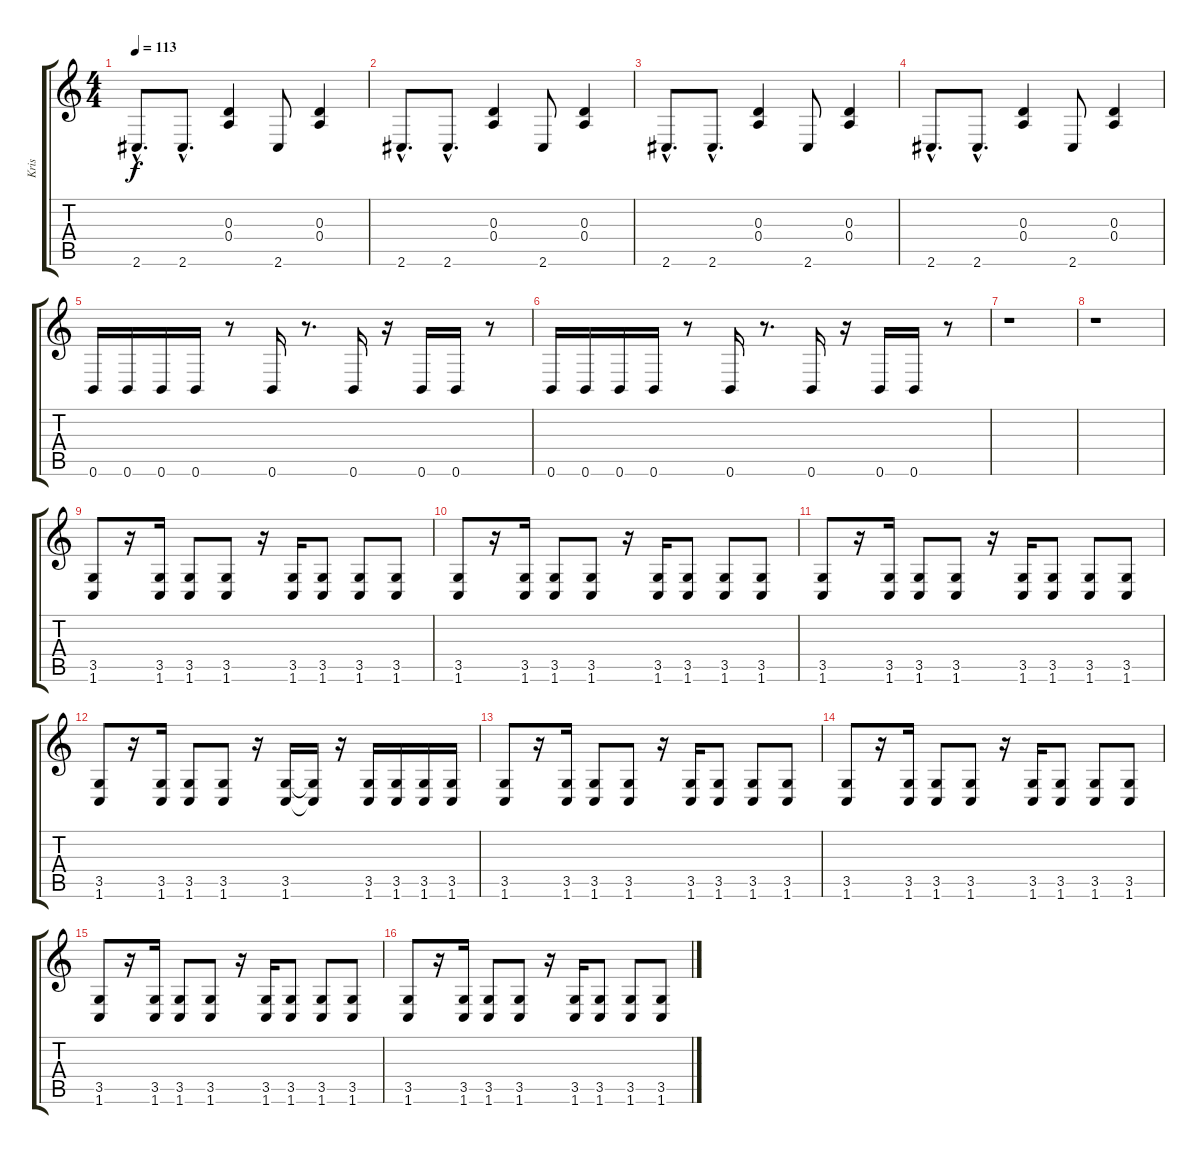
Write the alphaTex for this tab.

\track ("Kris" "Kris") {instrument distortionguitar}
\staff {score tabs}
\tuning (B3 Gb3 D3 A2 E2 B1) {hide}
\ts (4 4)
\tempo 113
\clef g2
\ks c
2.6{hac}.8{d dy f} 2.6{hac}.8{d} (0.3 0.4).4 2.6.8 (0.3 0.4).4 |
2.6{hac}.8{d} 2.6{hac}.8{d} (0.3 0.4).4 2.6.8 (0.3 0.4).4 |
2.6{hac}.8{d} 2.6{hac}.8{d} (0.3 0.4).4 2.6.8 (0.3 0.4).4 |
2.6{hac}.8{d} 2.6{hac}.8{d} (0.3 0.4).4 2.6.8 (0.3 0.4).4 |
0.6.16 0.6.16 0.6.16 0.6.16 r.8 0.6.16 r.8{d} 0.6.16 r.16 0.6.16 0.6.16 r.8 |
0.6.16 0.6.16 0.6.16 0.6.16 r.8 0.6.16 r.8{d} 0.6.16 r.16 0.6.16 0.6.16 r.8 |
r.1 |
r.1 |
(3.5 1.6).8 r.16 (3.5 1.6).16 (3.5 1.6).8 (3.5 1.6).8 r.16 (3.5 1.6).16 (3.5 1.6).8 (3.5 1.6).8 (3.5 1.6).8 |
(3.5 1.6).8 r.16 (3.5 1.6).16 (3.5 1.6).8 (3.5 1.6).8 r.16 (3.5 1.6).16 (3.5 1.6).8 (3.5 1.6).8 (3.5 1.6).8 |
(3.5 1.6).8 r.16 (3.5 1.6).16 (3.5 1.6).8 (3.5 1.6).8 r.16 (3.5 1.6).16 (3.5 1.6).8 (3.5 1.6).8 (3.5 1.6).8 |
(3.5 1.6).8 r.16 (3.5 1.6).16 (3.5 1.6).8 (3.5 1.6).8 r.16 (3.5 1.6).16 (3.5{t} 1.6{t}).16 r.16 (3.5 1.6).16 (3.5 1.6).16 (3.5 1.6).16 (3.5 1.6).16 |
(3.5 1.6).8 r.16 (3.5 1.6).16 (3.5 1.6).8 (3.5 1.6).8 r.16 (3.5 1.6).16 (3.5 1.6).8 (3.5 1.6).8 (3.5 1.6).8 |
(3.5 1.6).8 r.16 (3.5 1.6).16 (3.5 1.6).8 (3.5 1.6).8 r.16 (3.5 1.6).16 (3.5 1.6).8 (3.5 1.6).8 (3.5 1.6).8 |
(3.5 1.6).8 r.16 (3.5 1.6).16 (3.5 1.6).8 (3.5 1.6).8 r.16 (3.5 1.6).16 (3.5 1.6).8 (3.5 1.6).8 (3.5 1.6).8 |
(3.5 1.6).8 r.16 (3.5 1.6).16 (3.5 1.6).8 (3.5 1.6).8 r.16 (3.5 1.6).16 (3.5 1.6).8 (3.5 1.6).8 (3.5 1.6).8
